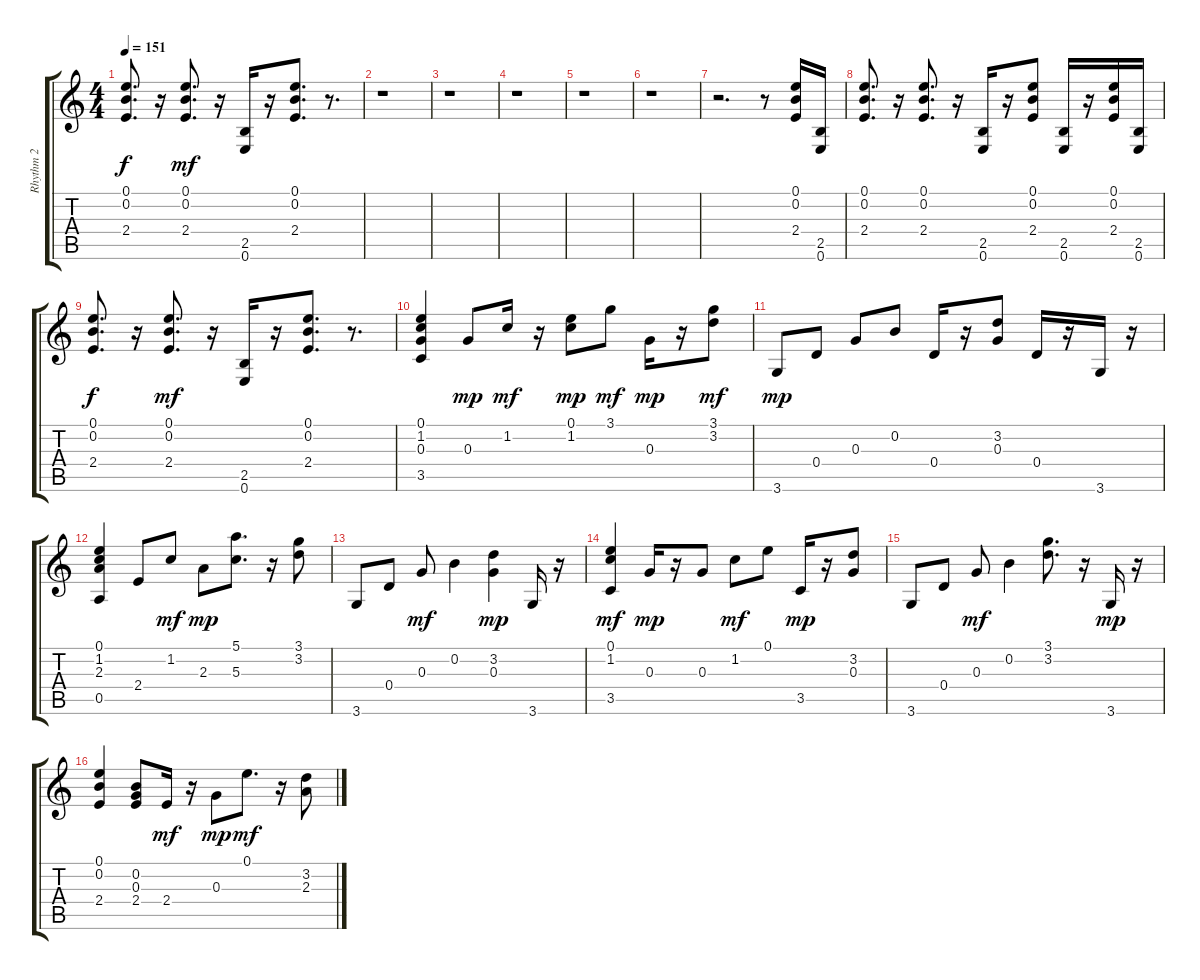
\track ("Rhythm 2" "Rhythm 2") {instrument distortionguitar}
\staff {score tabs}
\tuning (E4 B3 G3 D3 A2 E2) {hide}
\ts (4 4)
\tempo 151
\clef g2
\ks c
(0.1 0.2 2.4).8{d dy f} r.16 (0.1 0.2 2.4).8{d dy mf} r.16 (2.5 0.6).16 r.16 (0.1 0.2 2.4).8{d} r.8{d} |
r.1 |
r.1 |
r.1 |
r.1 |
r.1 |
r.2{d} r.8 (0.1 0.2 2.4).16 (2.5 0.6).16 |
(0.1 0.2 2.4).8{d} r.16 (0.1 0.2 2.4).8{d} r.16 (2.5 0.6).16 r.16 (0.1 0.2 2.4).8 (2.5 0.6).16 r.16 (0.1 0.2 2.4).16 (2.5 0.6).16 |
(0.1 0.2 2.4).8{d dy f} r.16 (0.1 0.2 2.4).8{d dy mf} r.16 (2.5 0.6).16 r.16 (0.1 0.2 2.4).8{d} r.8{d} |
(0.1 1.2 0.3 3.5).4 0.3.8{dy mp} 1.2.16{dy mf} r.16 (0.1 1.2).8{dy mp} 3.1.8{dy mf} 0.3.16{dy mp} r.16 (3.1 3.2).8{dy mf} |
3.6.8{dy mp} 0.4.8 0.3.8 0.2.8 0.4.16 r.16 (3.2 0.3).8 0.4.16 r.16 3.6.16 r.16 |
(0.1 1.2 2.3 0.5).4 2.4.8 1.2.8{dy mf} 2.3.8{dy mp} (5.1 5.3).8{d} r.16 (3.1 3.2).8 |
3.6.8 0.4.8 0.3.8{dy mf} 0.2.4 (3.2 0.3).4{dy mp} 3.6.16 r.16 |
(0.1 1.2 3.5).4{dy mf} 0.3.16{dy mp} r.16 0.3.8 1.2.8{dy mf} 0.1.8 3.5.16{dy mp} r.16 (3.2 0.3).8 |
3.6.8 0.4.8 0.3.8{dy mf} 0.2.4 (3.1 3.2).8{d} r.16 3.6.16{dy mp} r.16 |
(0.1 0.2 2.4).4 (0.2 0.3 2.4).8 2.4.16{dy mf} r.16 0.3.8{dy mp} 0.1.8{d dy mf} r.16 (3.2 2.3).8
